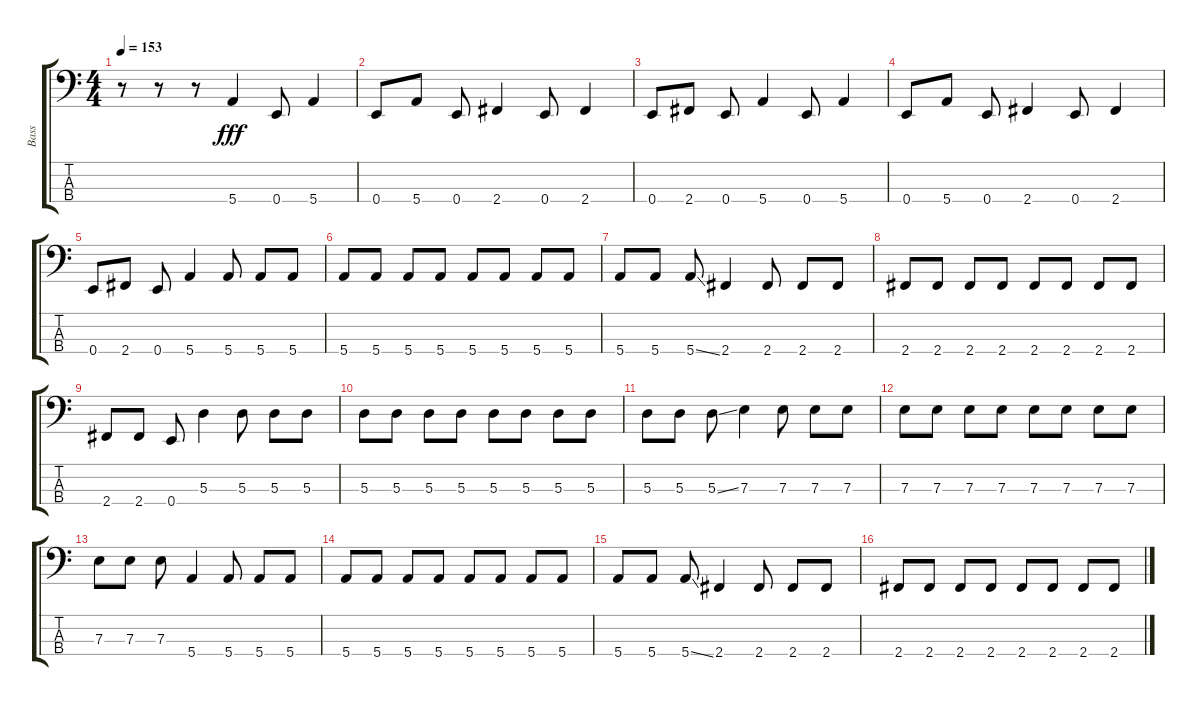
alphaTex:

\track ("Bass" "Bass") {instrument electricbasspick}
\staff {score tabs}
\tuning (G2 D2 A1 E1) {hide}
\ts (4 4)
\tempo 153
\clef f4
\ks c
r.8{dy fff instrument electricbasspick} r.8 r.8 5.4.4 0.4.8 5.4.4 |
0.4.8 5.4.8 0.4.8 2.4.4 0.4.8 2.4.4 |
0.4.8 2.4.8 0.4.8 5.4.4 0.4.8 5.4.4 |
0.4.8 5.4.8 0.4.8 2.4.4 0.4.8 2.4.4 |
0.4.8 2.4.8 0.4.8 5.4.4 5.4.8 5.4.8 5.4.8 |
5.4.8 5.4.8 5.4.8 5.4.8 5.4.8 5.4.8 5.4.8 5.4.8 |
5.4.8 5.4.8 5.4{ss}.8 2.4.4 2.4.8 2.4.8 2.4.8 |
2.4.8 2.4.8 2.4.8 2.4.8 2.4.8 2.4.8 2.4.8 2.4.8 |
2.4.8 2.4.8 0.4.8 5.3.4 5.3.8 5.3.8 5.3.8 |
5.3.8 5.3.8 5.3.8 5.3.8 5.3.8 5.3.8 5.3.8 5.3.8 |
5.3.8 5.3.8 5.3{ss}.8 7.3.4 7.3.8 7.3.8 7.3.8 |
7.3.8 7.3.8 7.3.8 7.3.8 7.3.8 7.3.8 7.3.8 7.3.8 |
7.3.8 7.3.8 7.3.8 5.4.4 5.4.8 5.4.8 5.4.8 |
5.4.8 5.4.8 5.4.8 5.4.8 5.4.8 5.4.8 5.4.8 5.4.8 |
5.4.8 5.4.8 5.4{ss}.8 2.4.4 2.4.8 2.4.8 2.4.8 |
2.4.8 2.4.8 2.4.8 2.4.8 2.4.8 2.4.8 2.4.8 2.4.8
